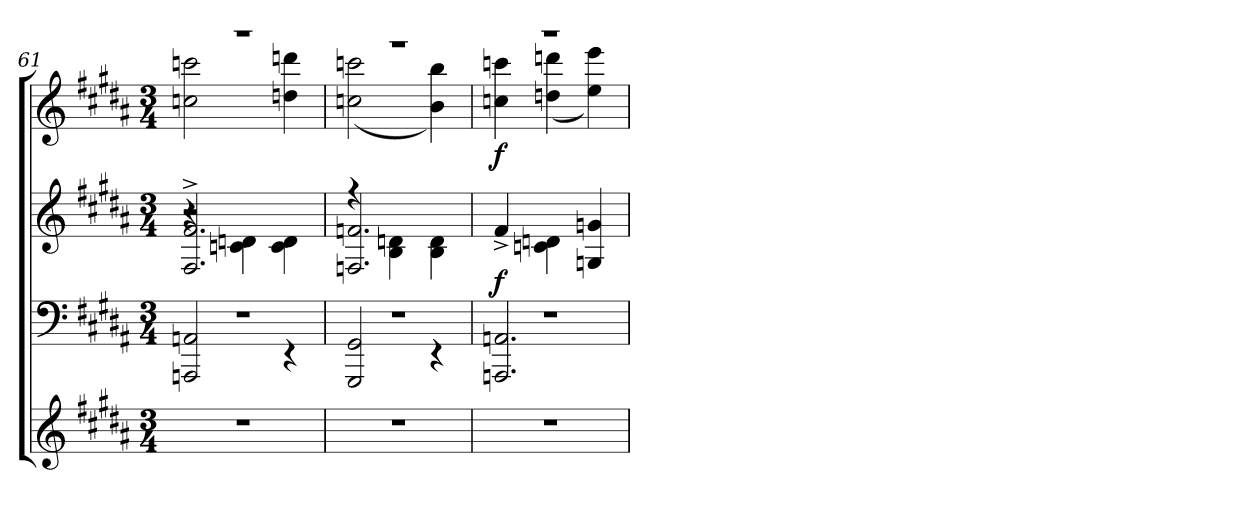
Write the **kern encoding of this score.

**kern	**kern	**kern	**dynam	**kern	**dynam
*part3	*part2	*part2	*part2	*part1	*part1
*staff4	*staff3	*staff2	*staff2/3	*staff1	*staff1
*clefG2	*clefF4	*clefG2	*	*clefG2	*
*k[f#c#g#d#a#]	*k[f#c#g#d#a#]	*k[f#c#g#d#a#]	*	*k[f#c#g#d#a#]	*
*M3/4	*M3/4	*M3/4	*	*M3/4	*
=61	=61	=61	=61	=61	=61
*	*^	*^	*	*^	*
*	*	*	*	*^	*	*	*	*
2.r	2.r	2AAAn/ 2AAn/	2r	4r	2.F#/^ 2.f#/^	.	2.r	2ccn\ 2cccn\	.
.	.	.	.	4cn\ 4dn\	.	.	.	.	.
.	.	4r	4c\ 4d\	4ryy	.	.	.	4ddn\ 4dddn\	.
*	*	*	*	*v	*v	*	*	*	*
=62	=62	=62	=62	=62	=62	=62	=62	=62
2.r	2.r	2GGG#/ 2GG#/	4r	2.Fn/ 2.fn/	.	2.r	(>2ccn\ 2cccn\	.
.	.	.	4B\ 4dn\	.	.	.	.	.
.	.	4r	4B\ 4d\	.	.	.	4b\ 4bb\)	.
*	*	*	*v	*v	*	*	*	*
=63	=63	=63	=63	=63	=63	=63	=63
!	!	!	!	!LO:DY:a=2	!	!	!LO:DY:b
2.r	2.r	2.AAAn/ 2.AAn/	4f#^/	f	2.r	4ccn\ 4cccn\	f
.	.	.	4cn\ 4dn\	.	.	(>4ddn\ 4dddn\	.
.	.	.	4Gn/ 4gn/	.	.	4ee\ 4eee\)	.
*	*v	*v	*	*	*v	*v	*
=	=	=	=	=	=
*-	*-	*-	*-	*-	*-
